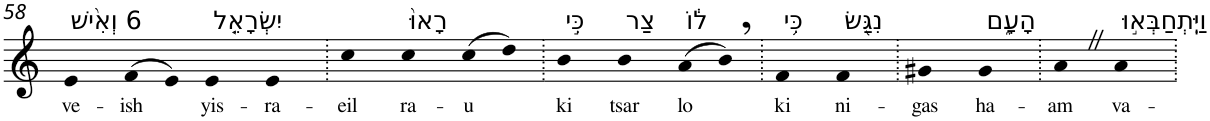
**kern	**text
*part1	*part1
*staff1	*staff1
*I"Piano	*
*I'Pno	*
!!LO:PB:g=z
*clefG2	*
*k[]	*
=58	=58
!LO:TX:a:t=6 וְאִ֨ישׁ	!
!	!LO:LY:b
4e	ve-
!	!LO:LY:b
(>8f	-ish
8e)	.
!LO:TX:a:t=יִשְׂרָאֵ֤ל	!
!	!LO:LY:b
4e	yis-
!	!LO:LY:b
4e	-ra-
=59.	=59.
!	!LO:LY:b
4cc	-eil
!LO:TX:a:t=רָאוּ֙	!
!	!LO:LY:b
4cc	ra-
!	!LO:LY:b
(>8cc	-u
8dd)	.
=60.	=60.
!LO:TX:a:t=כִּ֣י	!
!	!LO:LY:b
4b	ki
!LO:TX:a:t=צַר	!
!	!LO:LY:b
4b	tsar
!LO:TX:a:t=ל֔וֹ	!
!	!LO:LY:b
(>8a	lo
8b,)	.
=61.	=61.
!LO:TX:a:t=כִּ֥י	!
!	!LO:LY:b
4f	ki
!LO:TX:a:t=נִגַּ֖שׂ	!
!	!LO:LY:b
4f	ni-
=62.	=62.
!	!LO:LY:b
4g#X	-gas
!LO:TX:a:t=הָעָ֑ם	!
!	!LO:LY:b
4g#	ha-
=63.	=63.
!	!LO:LY:b
4aZ	-am
!LO:TX:a:t=וַיִּֽתְחַבְּא֣וּ	!
!	!LO:LY:b
4a	va-
=.	=.
*-	*-
